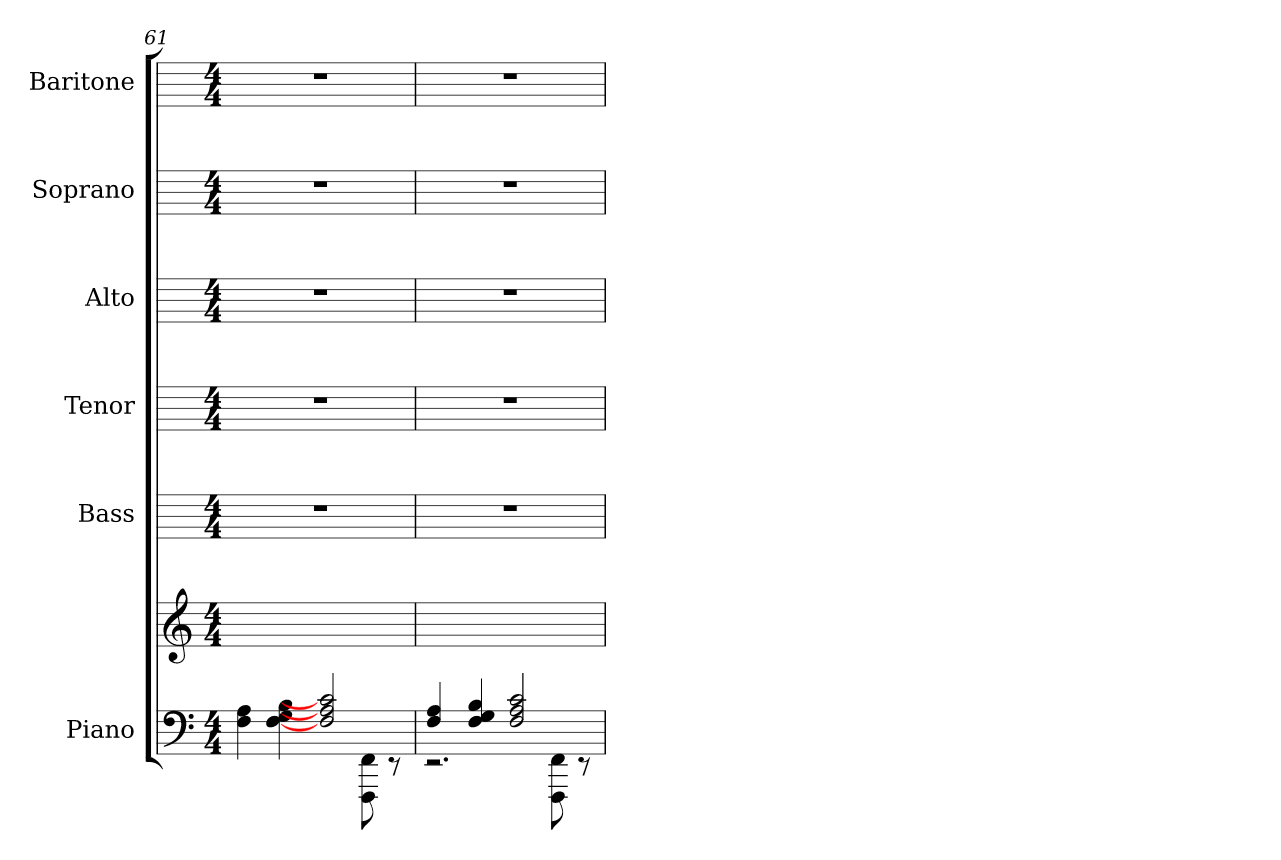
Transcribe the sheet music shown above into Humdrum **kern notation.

**kern	**kern	**kern	**kern	**kern	**kern	**kern
*part6	*part6	*part5	*part4	*part3	*part2	*part1
*staff7	*staff6	*staff5	*staff4	*staff3	*staff2	*staff1
*I"Piano	*	*I"Bass	*I"Tenor	*I"Alto	*I"Soprano	*I"Baritone
*	*	*I'B	*I'T	*I'A	*I'S	*
*clefF4	*clefG2	*	*	*	*	*
*k[]	*k[]	*	*	*	*	*
*C:	*C:	*	*	*	*	*
*M4/4	*M4/4	*M4/4	*M4/4	*M4/4	*M4/4	*M4/4
=61	=61	=61	=61	=61	=61	=61
*^	*	*	*	*	*	*
4F 4A	2.ryy	4ryy	1r	1r	1r	1r	1r
4F 4G 4B	.	4ryy	.	.	.	.	.
2F/] 2A/] 2c/]	.	4ryy	.	.	.	.	.
.	8FFF\ 8FF\	4ryy	.	.	.	.	.
.	8r	.	.	.	.	.	.
=62	=62	=62	=62	=62	=62	=62	=62
4F 4A	2.r	4ryy	1r	1r	1r	1r	1r
4F 4G 4B	.	4ryy	.	.	.	.	.
2F 2A 2c	.	4ryy	.	.	.	.	.
.	8FFF\ 8FF\	4ryy	.	.	.	.	.
.	8r	.	.	.	.	.	.
*v	*v	*	*	*	*	*	*
=	=	=	=	=	=	=
*-	*-	*-	*-	*-	*-	*-
